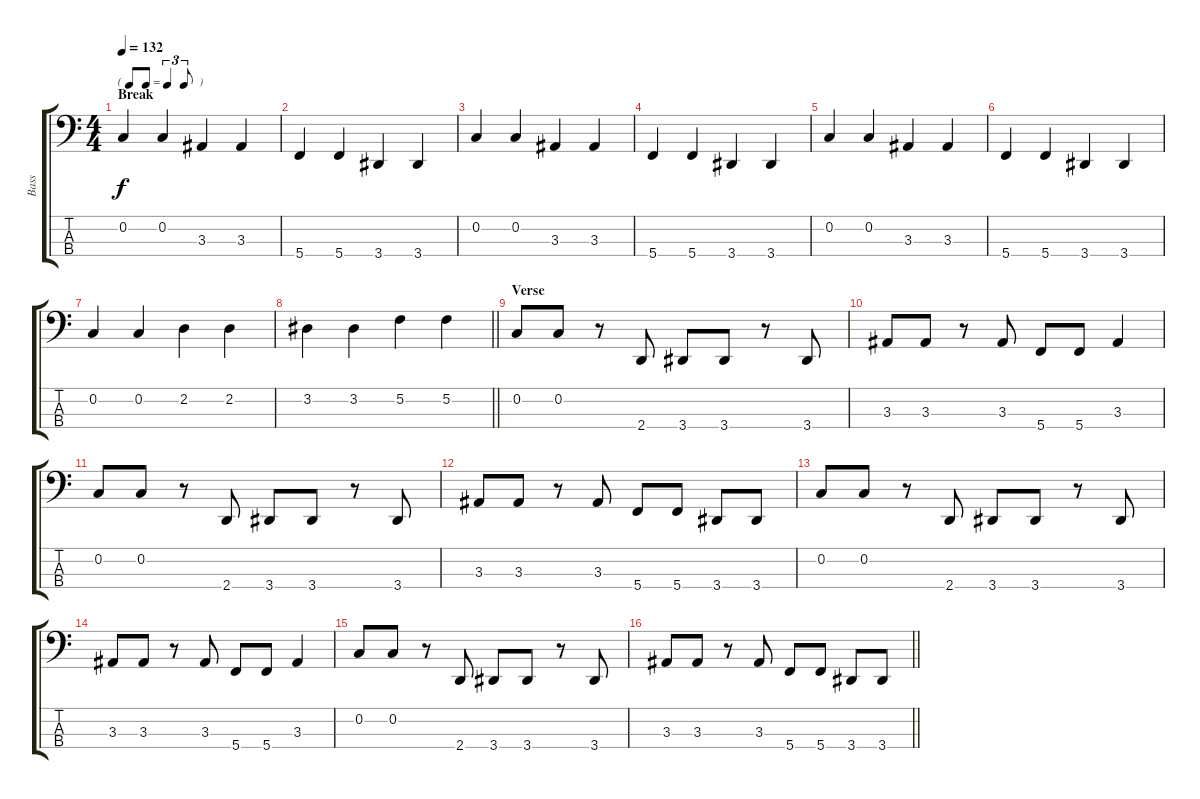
\track ("Bass" "Bass") {instrument electricbassfinger}
\staff {score tabs}
\tuning (F2 C2 G1 C1) {hide}
\ts (4 4)
\tf triplet8th
\section ("" "Break")
\tempo 132
\clef f4
\ks c
0.2.4{dy f} 0.2.4 3.3.4 3.3.4 |
5.4.4 5.4.4 3.4.4 3.4.4 |
0.2.4 0.2.4 3.3.4 3.3.4 |
5.4.4 5.4.4 3.4.4 3.4.4 |
0.2.4 0.2.4 3.3.4 3.3.4 |
5.4.4 5.4.4 3.4.4 3.4.4 |
0.2.4 0.2.4 2.2.4 2.2.4 |
\barLineRight lightlight
3.2.4 3.2.4 5.2.4 5.2.4 |
\section ("" "Verse")
0.2.8{instrument electricbassfinger} 0.2.8 r.8 2.4.8 3.4.8 3.4.8 r.8 3.4.8 |
3.3.8 3.3.8 r.8 3.3.8 5.4.8 5.4.8 3.3.4 |
0.2.8 0.2.8 r.8 2.4.8 3.4.8 3.4.8 r.8 3.4.8 |
3.3.8 3.3.8 r.8 3.3.8 5.4.8 5.4.8 3.4.8 3.4.8 |
0.2.8{instrument electricbassfinger} 0.2.8 r.8 2.4.8 3.4.8 3.4.8 r.8 3.4.8 |
3.3.8 3.3.8 r.8 3.3.8 5.4.8 5.4.8 3.3.4 |
0.2.8 0.2.8 r.8 2.4.8 3.4.8 3.4.8 r.8 3.4.8 |
\barLineRight lightlight
3.3.8 3.3.8 r.8 3.3.8 5.4.8 5.4.8 3.4.8 3.4.8
